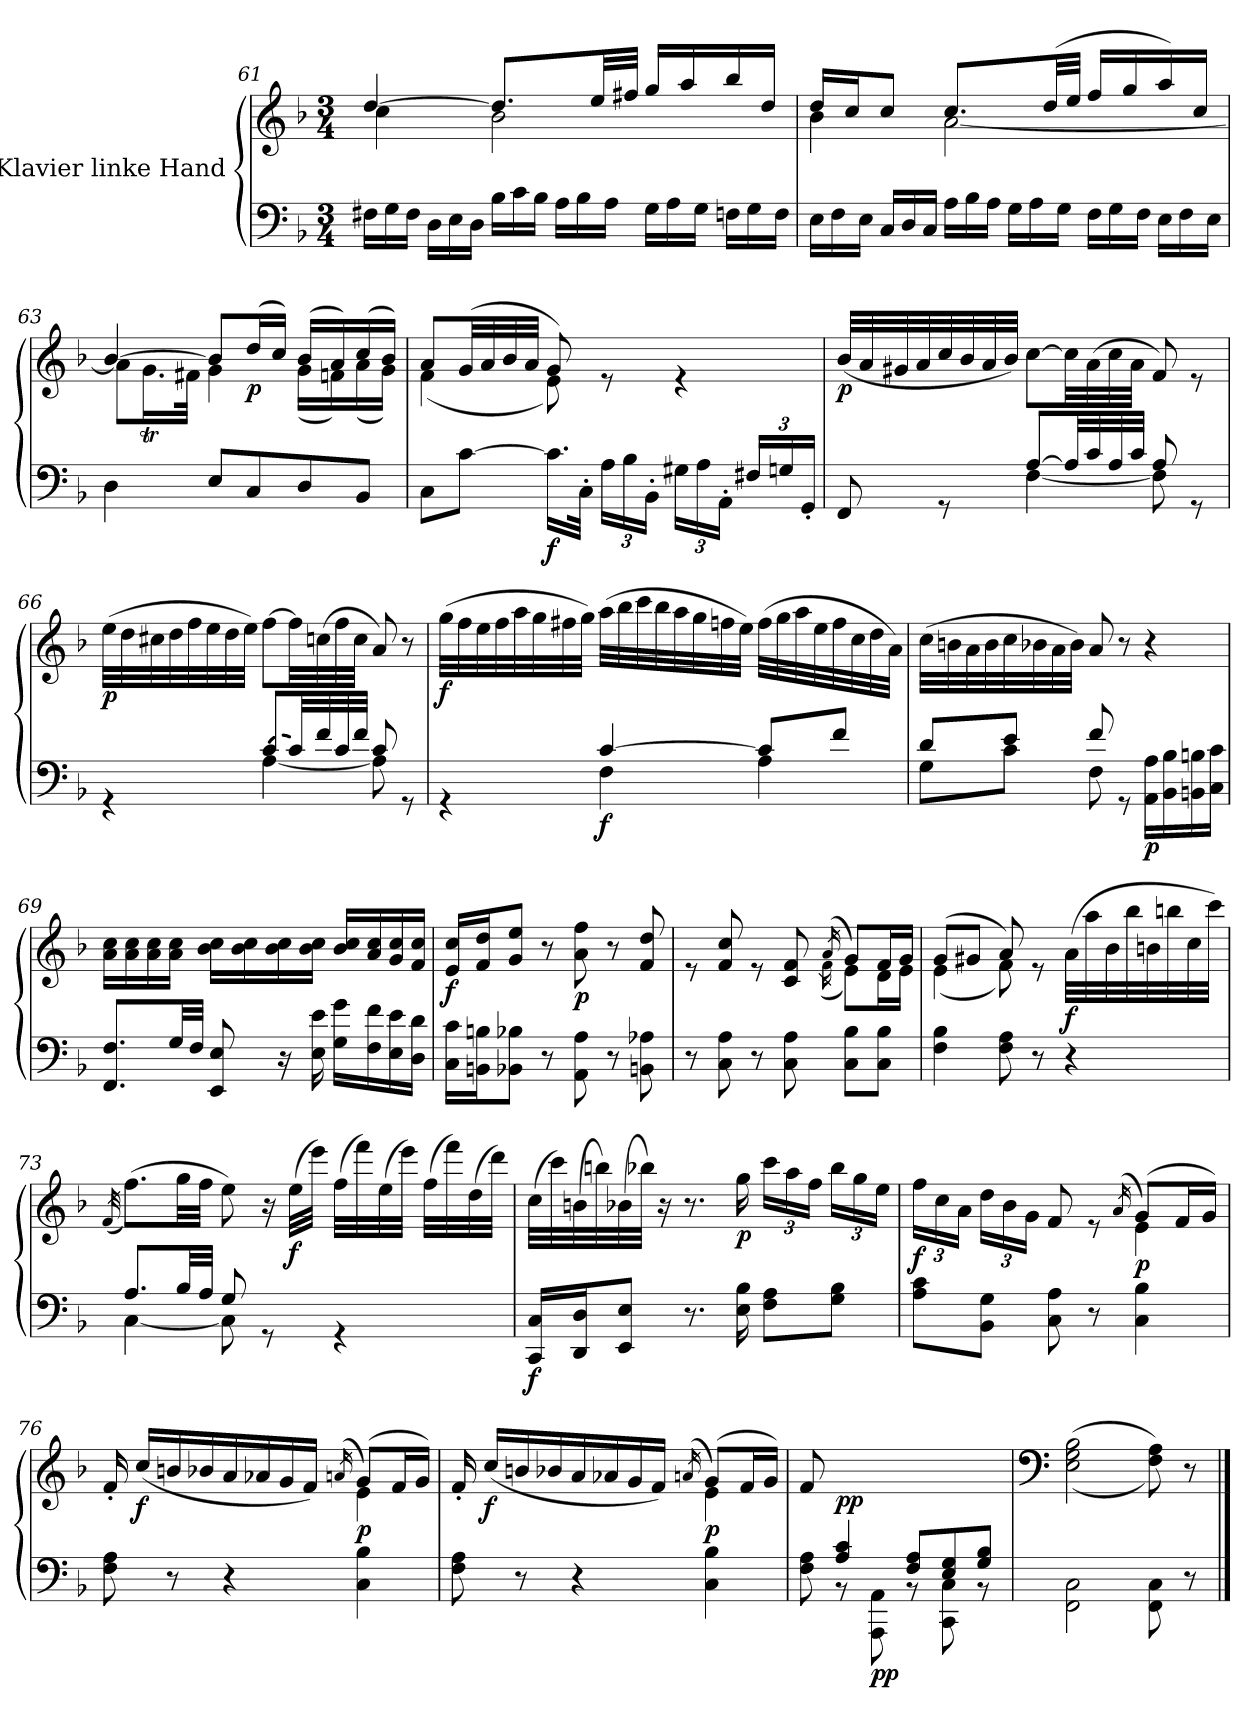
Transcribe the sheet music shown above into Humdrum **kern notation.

**kern	**kern	**dynam
*part1	*part1	*part1
*staff2	*staff1	*staff1/2
*I"Klavier linke Hand	*	*
*clefF4	*clefG2	*
*k[b-]	*k[b-]	*
*M3/4	*M3/4	*
*Xtuplet	*	*
=61	=61	=61
*	*^	*
24F#X\LL	[4dd/	4cc\	.
24G\	.	.	.
24F#\JJ	.	.	.
24D\LL	.	.	.
24E\	.	.	.
24D\JJ	.	.	.
24B-\LL	8.dd/L]	2b-\	.
24c\	.	.	.
24B-\JJ	.	.	.
24A\LL	.	.	.
24B-\	.	.	.
.	32ee/LL	.	.
24A\JJ	.	.	.
.	32ff#X/JJJ	.	.
24G\LL	16gg/LL	.	.
24A\	.	.	.
.	16aa/	.	.
24G\JJ	.	.	.
24Fn\LL	16bb-/	.	.
24G\	.	.	.
.	16dd/JJ	.	.
24F\JJ	.	.	.
=62	=62	=62	=62
24E\LL	16dd/LL	4b-\	.
24F\	.	.	.
.	16cc/J	.	.
24E\JJ	.	.	.
24C/LL	8cc/J	.	.
24D/	.	.	.
24C/JJ	.	.	.
24A\LL	8.cc/L	[2a\	.
24B-\	.	.	.
24A\JJ	.	.	.
24G\LL	.	.	.
24A\	.	.	.
.	(>32dd/LL	.	.
24G\JJ	.	.	.
.	32ee/JJJ	.	.
24F\LL	16ff/LL	.	.
24G\	.	.	.
.	16gg/	.	.
24F\JJ	.	.	.
24E\LL	16aa/)	.	.
24F\	.	.	.
.	16cc/JJ	.	.
24E\JJ	.	.	.
=63	=63	=63	=63
4D\	[4b-/	8a\L]	.
.	.	16.gT\L	.
.	.	32f#X\JJk	.
8E/L	8b-/L]	4g\	.
!	!	!	!LO:DY:b
8C/	(>16dd/L	.	p
.	16cc/JJ)	.	.
8D/	(>16b-/LL	(<16g\LL	.
.	16a/)	16fn\)	.
8BB-/J	(>16cc/	(<16a\	.
.	16b-/JJ)	16g\JJ)	.
=64	=64	=64	=64
8C\L	8a/L	(<4f\	.
[8c\J	(>32g/LL	.	.
.	32a/	.	.
.	32b-/	.	.
.	32a/JJJ	.	.
!	!	!	!LO:DY:b=2
16.c\LL]	8g/)	8e\)	f
32C'\JJk	.	.	.
*tuplet	*	*	*
*Xbrackettup	*	*	*
24A\LL	8re	4.ryy	.
24B-\	.	.	.
24BB-'\JJ	.	.	.
24G#X\LL	4re	.	.
24A\	.	.	.
24AA'\JJ	.	.	.
24F#X/LL	.	.	.
24Gn/	.	.	.
24GG'/JJ	.	.	.
*	*v	*v	*
=65	=65	=65
*^	*	*
!	!	!	!LO:DY:b
8FF/	4ryy	(<32b-/LLL	p
.	.	32a/	.
.	.	32g#X/	.
.	.	32a/	.
8rGG	.	32cc/	.
.	.	32b-/	.
.	.	32a/	.
.	.	32b-/JJJ)	.
!	!	!	!LO:DY:b=2
!	!	!	!LO:DY:n=1:b
[8A/L	[4F\	[8cc\L	fp fp
32A/LL]	.	32cc\LL]	.
32c/	.	(>32a\	.
32A/	.	32cc\	.
32c/JJJ	.	32a\JJJ	.
8A/	8F\]	8f/)	.
8rGG	8ryy	8re	.
=66	=66	=66	=66
!	!	!	!LO:DY:b
4rGG	4ryy	(>32ee\LLL	p
.	.	32dd\	.
.	.	32cc#X\	.
.	.	32dd\	.
.	.	32ff\	.
.	.	32ee\	.
.	.	32dd\	.
.	.	32ee\JJJ)	.
!LO:T:dash	!	!	!LO:DY:b=2
!	!	!	!LO:DY:n=1:b
[8c/L	[4A\	[8ff\L	fp fp
32c/LL]	.	32ff\LL]	.
32f/	.	(>32ccn\	.
32c/	.	32ff\	.
32f/JJJ	.	32cc\JJJ	.
8c/	8A\]	8a/)	.
8rGG	8ryy	8r	.
=67	=67	=67	=67
!	!	!	!LO:DY:b
4rGG	4ryy	(>32gg\LLL	f
.	.	32ff\	.
.	.	32ee\	.
.	.	32ff\	.
.	.	32aa\	.
.	.	32gg\	.
.	.	32ff#X\	.
.	.	32gg\JJJ)	.
!	!	!	!LO:DY:b=2
[4c/	4F\	(>32aa\LLL	f
.	.	32bb-\	.
.	.	32ccc\	.
.	.	32bb-\	.
.	.	32aa\	.
.	.	32gg\	.
.	.	32ffn\	.
.	.	32ee\JJJ)	.
8c/L]	4A\	(>32ff\LLL	.
.	.	32gg\	.
.	.	32aa\	.
.	.	32ee\	.
8f/J	.	32ff\	.
.	.	32cc\	.
.	.	32dd\	.
.	.	32a\JJJ)	.
=68	=68	=68	=68
8d/L	8G\L	(>32cc\LLL	.
.	.	32bn\	.
.	.	32a\	.
.	.	32b\	.
8e/J	8c\J	32cc\	.
.	.	32b-X\	.
.	.	32a\	.
.	.	32b-\JJJ)	.
8f/	8F\	8a/	.
8rGG	4.ryy	8r	.
!	!	!	!LO:DY:b=2
16AA\ 16A\LL	.	4r	p
16BB-\ 16B-\	.	.	.
16BBn\ 16Bn\	.	.	.
16C\ 16c\JJ	.	.	.
*v	*v	*	*
=69	=69	=69
!	!	!LO:DY:b=2
!	!	!LO:DY:n=1:b
8.FF/ 8.F/L	16a\ 16cc\LL	fp fp
.	16a\ 16cc\	.
.	16a\ 16cc\	.
32G/LL	16a\ 16cc\JJ	.
32F/JJJ	.	.
8EE/ 8E/	16b-\ 16cc\LL	.
.	16b-\ 16cc\	.
16r	16b-\ 16cc\	.
16E\ 16e\	16b-\ 16cc\JJ	.
16G\ 16g\LL	16b-/ 16cc/LL	.
16F\ 16f\	16a/ 16cc/	.
16E\ 16e\	16g/ 16cc/	.
16D\ 16d\JJ	16f/ 16cc/JJ	.
=70	=70	=70
!	!	!LO:DY:b
16C\ 16c\LL	16e/ 16cc/LL	f
16BBn\ 16Bn\J	16f/ 16dd/J	.
8BB-X\ 8B-X\J	8g/ 8ee/J	.
8r	8r	.
!	!	!LO:DY:b
8AA\ 8A\	8a\ 8ff\	p
8r	8r	.
8BBn\ 8A-X\	8f/ 8dd/	.
=71	=71	=71
*	*^	*
8r	8re	2ryy	.
8C\ 8A\	8f/ 8cc/	.	.
8r	8re	.	.
8C\ 8A\	8c/ 8f/	.	.
.	(>16qa/	(<16qf\	.
8C\ 8B-\L	8g/L)	8e\L)	.
8C\ 8B-\J	16f/L	16d\L	.
.	16g/JJ	16e\JJ	.
=72	=72	=72	=72
4F\ 4B-\	(>8g/L	(<4e\	.
.	8g#X/J	.	.
8F\ 8A\	8a/)	8f\)	.
8r	8re	4.ryy	.
!	!	!	!LO:DY:a=2
4r	(>32a\LLL	.	f
.	32aa\	.	.
.	32b-\	.	.
.	32bb-\	.	.
.	32bn\	.	.
.	32bbn\	.	.
.	32cc\	.	.
.	32ccc\JJJ)	.	.
*	*v	*v	*
=73	=73	=73
.	(>32qf/	.
*^	*	*
!	!	!	!LO:DY:b=2
!	!	!	!LO:DY:n=1:b
8.A/L	[4C\	(>8.ff\L)	fp fp
32B-/LL	.	32gg\LL	.
32A/JJJ	.	32ff\JJJ	.
8G/	8C\]	8ee\)	.
8rGG	4.ryy	16r	.
!	!	!	!LO:DY:n=2:b
.	.	(>32ee\LLL	f
.	.	32eee\JJJ)	.
4rGG	.	(>32ff\LLL	.
.	.	32fff\)	.
.	.	(>32ee\	.
.	.	32eee\JJJ)	.
.	.	(>32ff\LLL	.
.	.	32fff\)	.
.	.	(>32dd\	.
.	.	32ddd\JJJ)	.
*v	*v	*	*
=74	=74	=74
!	!	!LO:DY:b=2
16CC/ 16C/LL	(>32cc\LLL	f
.	32ccc\)	.
16DD/ 16D/J	(>32bn\	.
.	32bbn\)	.
8EE/ 8E/J	(>32b-X\	.
.	32bb-X\JJJ)	.
.	16r	.
8.r	8.r	.
!	!	!LO:DY:b
16E\ 16B-\	16gg\	p
*	*Xbrackettup	*
8F\ 8A\L	24ccc\LL	.
.	24aa\	.
.	24ff\JJ	.
8G\ 8B-\J	24bb-\LL	.
.	24gg\	.
.	24ee\JJ	.
=75	=75	=75
*	*^	*
!	!	!	!LO:DY:b
8A\ 8c\L	24ff\LL	2ryy	f
.	24cc\	.	.
.	24a\JJ	.	.
8BB-\ 8G\J	24dd\LL	.	.
.	24b-\	.	.
.	24g\JJ	.	.
8C\ 8A\	8f/	.	.
8r	8re	.	.
.	(>16qa/	.	.
!	!	!	!LO:DY:b
4C\ 4B-\	(>8g/L)	4e\	p
.	16f/L	.	.
.	16g/JJ)	.	.
=76	=76	=76	=76
8F\ 8A\	16ryy	16f'/	.
!	!	!	!LO:DY:b
.	(<16cc/LL	4..ryy	f
8r	16bn/	.	.
.	16b-X/	.	.
4r	16a/	.	.
.	16a-X/	.	.
.	16g/	.	.
.	16f/JJ)	.	.
.	(>16qan/	.	.
!	!	!	!LO:DY:b
4C\ 4B-\	(>8g/L)	4e\	p
.	16f/L	.	.
.	16g/JJ)	.	.
=77	=77	=77	=77
8F\ 8A\	16ryy	16f'/	.
!	!	!	!LO:DY:b
.	(<16cc/LL	4..ryy	f
8r	16bn/	.	.
.	16b-X/	.	.
4r	16a/	.	.
.	16a-X/	.	.
.	16g/	.	.
.	16f/JJ)	.	.
.	(>16qan/	.	.
!	!	!	!LO:DY:b
4C\ 4B-\	(>8g/L)	4e\	p
.	16f/L	.	.
.	16g/JJ)	.	.
=78	=78	=78	=78
*^	*	*	*
8ryy	8F\ 8A\	8ryy	8f/	.
!	!	!	!	!LO:DY:b
4A/ 4c/	8rBB	2ryy	2ryy	pp
!	!	!	!	!LO:DY:b=2
.	8AAA\ 8AA\	.	.	pp
8F/ 8A/L	8rBB	.	.	.
8E/ 8G/	8CC\ 8C\	.	.	.
8G/ 8B-/J	8rBB	8ryy	8ryy	.
*v	*v	*	*	*
*	*v	*v	*
=79	=79	=79
*	*clefF4	*
2FF\ 2C\	(<(>2E\ 2G\ 2B-\	.
8FF\ 8C\	8F\ 8A\))	.
8r	8r	.
==	==	==
*-	*-	*-
